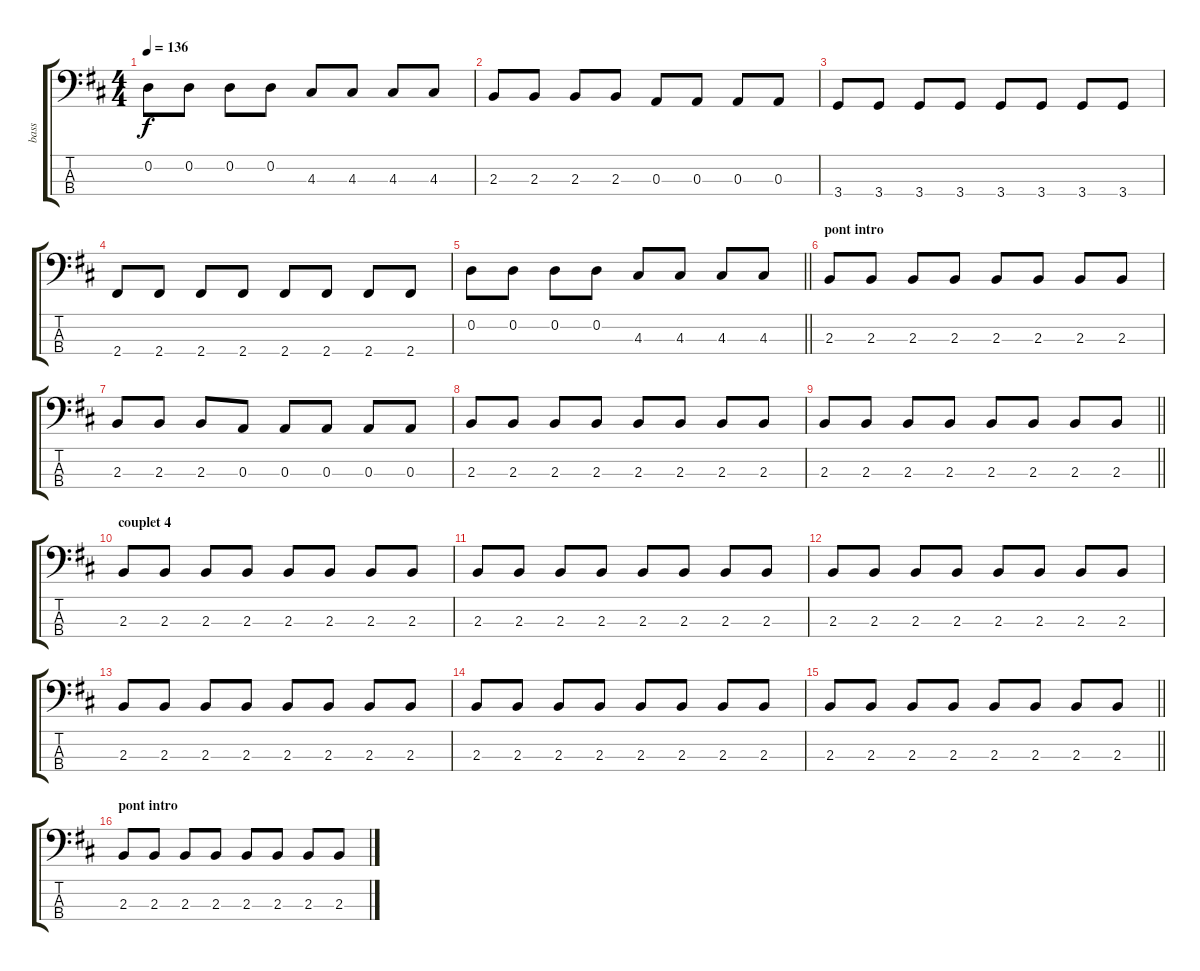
\track ("bass" "bass") {instrument electricbassfinger}
\staff {score tabs}
\tuning (G2 D2 A1 E1) {hide}
\ts (4 4)
\tempo 136
\clef f4
\ks d
0.2.8{dy f} 0.2.8 0.2.8 0.2.8 4.3.8 4.3.8 4.3.8 4.3.8 |
2.3.8 2.3.8 2.3.8 2.3.8 0.3.8 0.3.8 0.3.8 0.3.8 |
3.4.8 3.4.8 3.4.8 3.4.8 3.4.8 3.4.8 3.4.8 3.4.8 |
2.4.8 2.4.8 2.4.8 2.4.8 2.4.8 2.4.8 2.4.8 2.4.8 |
\barLineRight lightlight
0.2.8 0.2.8 0.2.8 0.2.8 4.3.8 4.3.8 4.3.8 4.3.8 |
\section ("" "pont intro")
2.3.8 2.3.8 2.3.8 2.3.8 2.3.8 2.3.8 2.3.8 2.3.8 |
2.3.8 2.3.8 2.3.8 0.3.8 0.3.8 0.3.8 0.3.8 0.3.8 |
2.3.8 2.3.8 2.3.8 2.3.8 2.3.8 2.3.8 2.3.8 2.3.8 |
\barLineRight lightlight
2.3.8 2.3.8 2.3.8 2.3.8 2.3.8 2.3.8 2.3.8 2.3.8 |
\section ("" "couplet 4")
2.3.8 2.3.8 2.3.8 2.3.8 2.3.8 2.3.8 2.3.8 2.3.8 |
2.3.8 2.3.8 2.3.8 2.3.8 2.3.8 2.3.8 2.3.8 2.3.8 |
2.3.8 2.3.8 2.3.8 2.3.8 2.3.8 2.3.8 2.3.8 2.3.8 |
2.3.8 2.3.8 2.3.8 2.3.8 2.3.8 2.3.8 2.3.8 2.3.8 |
2.3.8 2.3.8 2.3.8 2.3.8 2.3.8 2.3.8 2.3.8 2.3.8 |
\barLineRight lightlight
2.3.8 2.3.8 2.3.8 2.3.8 2.3.8 2.3.8 2.3.8 2.3.8 |
\section ("" "pont intro")
2.3.8 2.3.8 2.3.8 2.3.8 2.3.8 2.3.8 2.3.8 2.3.8
